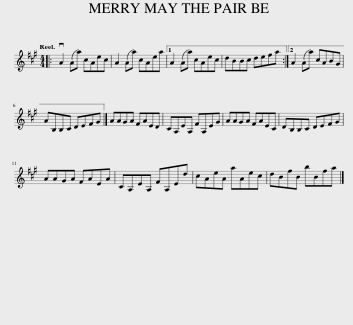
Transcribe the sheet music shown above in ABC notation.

X:1
L:1/8
Q:1/4=120
M:4/4
I:linebreak $
K:A
V:1 treble
V:1
|: vA2 (Aa) cAec | A2 (Aa) cAea |1 A2 (Aa) cAec | dBBc defa :|2 A2 (Aa) cABG |$ %5
 AB,B,C DEFG |] AAGA FAED | CA,EA, FA,EG | AAGA FAEC | DB,B,C DEFG |$ %10
 AAGA FAEA | CA,EA, FA,Ed | cAeA aAec | dBfB bBfa |] %14
